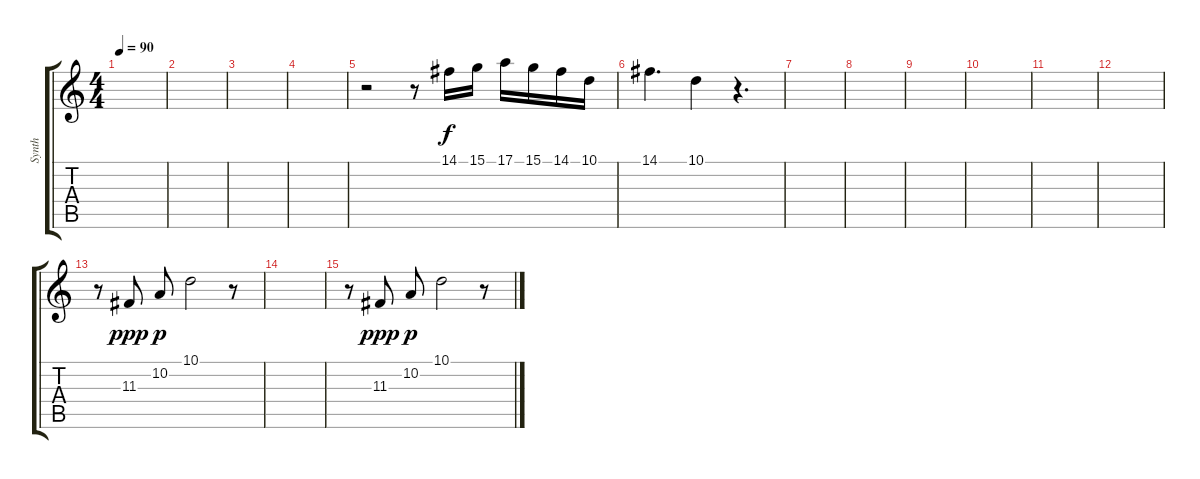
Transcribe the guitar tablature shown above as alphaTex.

\track ("Synth" "Synth") {instrument celesta}
\staff {score tabs}
\tuning (E4 B3 G3 D3 A2 E2) {hide}
\ts (4 4)
\tempo 90
\clef g2
\ks c
|
|
|
|
r.2 r.8 14.1.16 15.1.16 17.1.16 15.1.16 14.1.16 10.1.16 |
14.1.4{d} 10.1.4 r.4{d} |
|
|
|
|
|
|
r.8{instrument synthstrings1} 11.3.8{dy ppp} 10.2.8{dy p} 10.1.2 r.8 |
|
r.8 11.3.8{dy ppp} 10.2.8{dy p} 10.1.2 r.8
